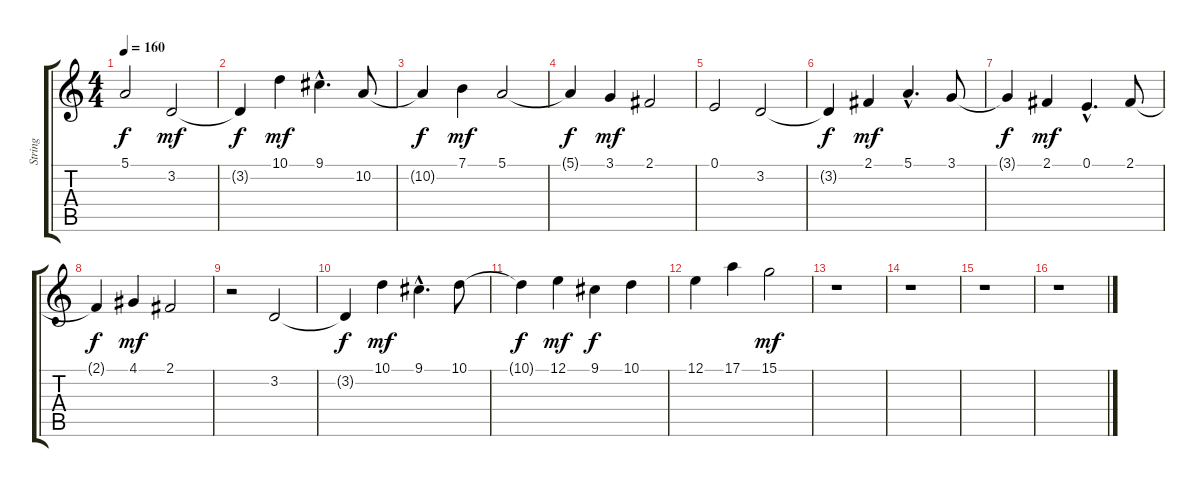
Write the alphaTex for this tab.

\track ("String" "String") {instrument stringensemble2}
\staff {score tabs}
\tuning (E4 B3 G3 D3 A2 E2) {hide}
\ts (4 4)
\tempo 160
\clef g2
\ks c
5.1{t}.2{dy f} 3.2.2{dy mf} |
3.2{t}.4{dy f} 10.1.4{dy mf} 9.1{hac}.4{d} 10.2.8 |
10.2{t}.4{dy f} 7.1.4{dy mf} 5.1.2 |
5.1{t}.4{dy f} 3.1.4{dy mf} 2.1.2 |
0.1.2 3.2.2 |
3.2{t}.4{dy f} 2.1.4{dy mf} 5.1{hac}.4{d} 3.1.8 |
3.1{t}.4{dy f} 2.1.4{dy mf} 0.1{hac}.4{d} 2.1.8 |
2.1{t}.4{dy f} 4.1.4{dy mf} 2.1.2 |
r.2 3.2.2 |
3.2{t}.4{dy f} 10.1.4{dy mf} 9.1{hac}.4{d} 10.1.8 |
10.1{t}.4{dy f} 12.1.4{dy mf} 9.1.4{dy f} 10.1.4 |
12.1.4 17.1.4 15.1.2{dy mf} |
r.1 |
r.1 |
r.1 |
r.1
